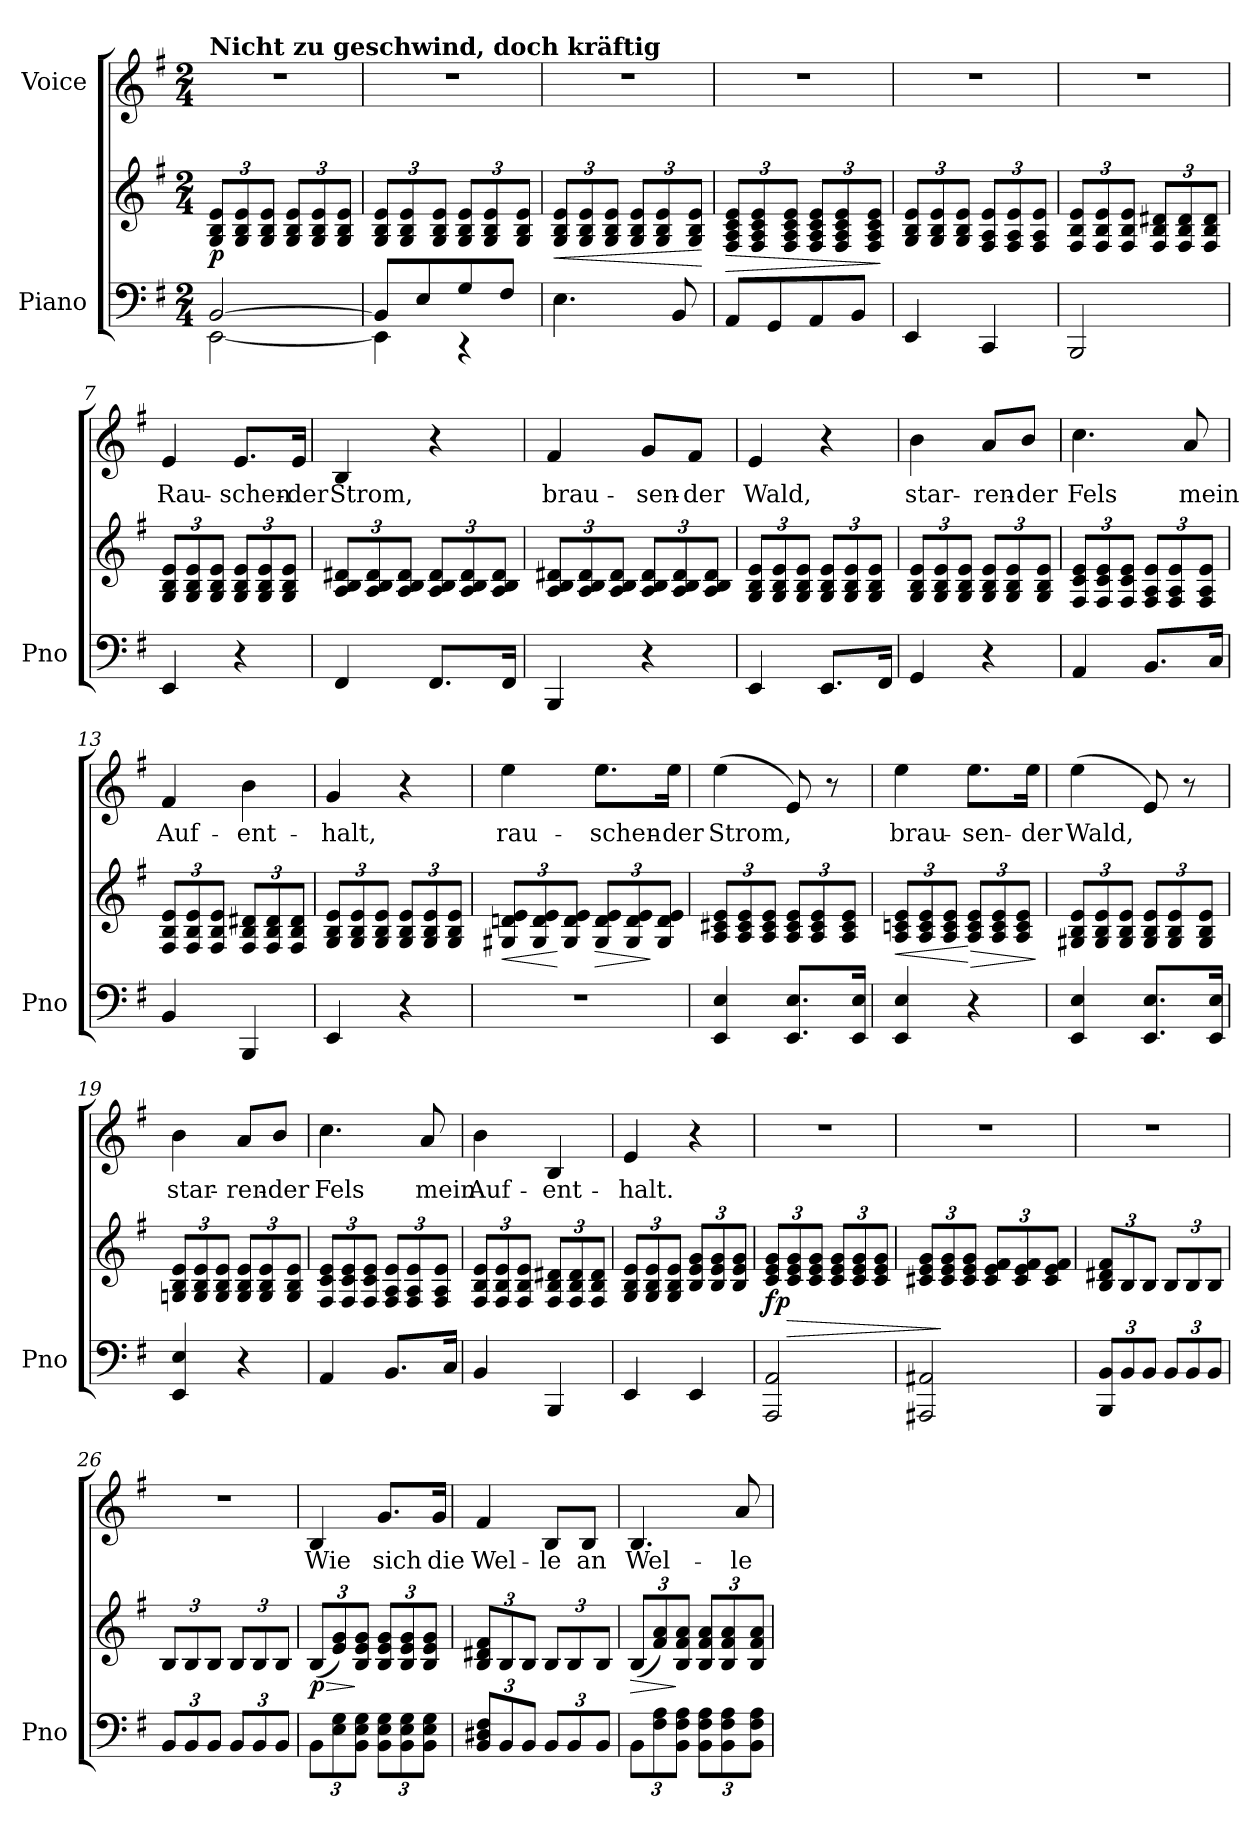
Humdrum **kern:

**kern	**kern	**dynam	**kern	**text
*part2	*part2	*part2	*part1	*part1
*staff3	*staff2	*staff2/3	*staff1	*staff1
*I"Piano	*	*	*I"Voice	*
*I'Pno	*	*	*	*
*clefF4	*clefG2	*	*clefG2	*
*k[f#]	*k[f#]	*	*k[f#]	*
*M2/4	*M2/4	*	*M2/4	*
=1	=1	=1	=1	=1
*^	*	*	*	*
*	*	*Xbrackettup	*	*	*
!	!	!	!	!LO:TX:a:B:t=Nicht zu geschwind, doch kräftig	!
!	!	!	!LO:DY:b	!	!
[2BB/	[2EE\	12G/ 12B/ 12e/L	p	2r	.
.	.	12G/ 12B/ 12e/	.	.	.
.	.	12G/ 12B/ 12e/J	.	.	.
.	.	12G/ 12B/ 12e/L	.	.	.
.	.	12G/ 12B/ 12e/	.	.	.
.	.	12G/ 12B/ 12e/J	.	.	.
=2	=2	=2	=2	=2	=2
8BB/L]	4EE\]	12G/ 12B/ 12e/L	.	2r	.
.	.	12G/ 12B/ 12e/	.	.	.
8E/	.	.	.	.	.
.	.	12G/ 12B/ 12e/J	.	.	.
8G/	4r	12G/ 12B/ 12e/L	.	.	.
.	.	12G/ 12B/ 12e/	.	.	.
8F#/J	.	.	.	.	.
.	.	12G/ 12B/ 12e/J	.	.	.
*v	*v	*	*	*	*
=3	=3	=3	=3	=3
!	!	!LO:HP:b	!	!
4.E\	12G/ 12B/ 12e/L	<	2r	.
.	12G/ 12B/ 12e/	.	.	.
.	12G/ 12B/ 12e/J	.	.	.
.	12G/ 12B/ 12e/L	.	.	.
.	12G/ 12B/ 12e/	.	.	.
8BB/	.	.	.	.
.	12G/ 12B/ 12e/J	.	.	.
.	.	[	.	.
=4	=4	=4	=4	=4
!	!	!LO:HP:b	!	!
8AA/L	12F#/ 12A/ 12c/ 12e/L	>	2r	.
.	12F#/ 12A/ 12c/ 12e/	.	.	.
8GG/	.	.	.	.
.	12F#/ 12A/ 12c/ 12e/J	.	.	.
8AA/	12F#/ 12A/ 12c/ 12e/L	.	.	.
.	12F#/ 12A/ 12c/ 12e/	.	.	.
8BB/J	.	.	.	.
.	12F#/ 12A/ 12c/ 12e/J	.	.	.
.	.	]	.	.
!!LO:LB:g=z
=5	=5	=5	=5	=5
4EE/	12G/ 12B/ 12e/L	.	2r	.
.	12G/ 12B/ 12e/	.	.	.
.	12G/ 12B/ 12e/J	.	.	.
4CC/	12F#/ 12A/ 12e/L	.	.	.
.	12F#/ 12A/ 12e/	.	.	.
.	12F#/ 12A/ 12e/J	.	.	.
=6	=6	=6	=6	=6
2BBB/	12F#/ 12B/ 12e/L	.	2r	.
.	12F#/ 12B/ 12e/	.	.	.
.	12F#/ 12B/ 12e/J	.	.	.
.	12F#/ 12B/ 12d#X/L	.	.	.
.	12F#/ 12B/ 12d#/	.	.	.
.	12F#/ 12B/ 12d#/J	.	.	.
=7	=7	=7	=7	=7
!	!	!	!	!LO:LY:b
4EE/	12G/ 12B/ 12e/L	.	4e/	Rau-
.	12G/ 12B/ 12e/	.	.	.
.	12G/ 12B/ 12e/J	.	.	.
!	!	!	!	!LO:LY:b
4r	12G/ 12B/ 12e/L	.	8.e/L	-schen-
.	12G/ 12B/ 12e/	.	.	.
.	12G/ 12B/ 12e/J	.	.	.
!	!	!	!	!LO:LY:b
.	.	.	16e/Jk	-der
=8	=8	=8	=8	=8
!	!	!	!	!LO:LY:b
4FF#/	12A/ 12B/ 12d#X/L	.	4B/	Strom,
.	12A/ 12B/ 12d#/	.	.	.
.	12A/ 12B/ 12d#/J	.	.	.
8.FF#/L	12A/ 12B/ 12d#/L	.	4r	.
.	12A/ 12B/ 12d#/	.	.	.
.	12A/ 12B/ 12d#/J	.	.	.
16FF#/Jk	.	.	.	.
!!LO:LB:g=z
=9	=9	=9	=9	=9
!	!	!	!	!LO:LY:b
4BBB/	12A/ 12B/ 12d#X/L	.	4f#/	brau-
.	12A/ 12B/ 12d#/	.	.	.
.	12A/ 12B/ 12d#/J	.	.	.
!	!	!	!	!LO:LY:b
4r	12A/ 12B/ 12d#/L	.	8g/L	-sen-
.	12A/ 12B/ 12d#/	.	.	.
!	!	!	!	!LO:LY:b
.	.	.	8f#/J	-der
.	12A/ 12B/ 12d#/J	.	.	.
=10	=10	=10	=10	=10
!	!	!	!	!LO:LY:b
4EE/	12G/ 12B/ 12e/L	.	4e/	Wald,
.	12G/ 12B/ 12e/	.	.	.
.	12G/ 12B/ 12e/J	.	.	.
8.EE/L	12G/ 12B/ 12e/L	.	4r	.
.	12G/ 12B/ 12e/	.	.	.
.	12G/ 12B/ 12e/J	.	.	.
16FF#/Jk	.	.	.	.
=11	=11	=11	=11	=11
!	!	!	!	!LO:LY:b
4GG/	12G/ 12B/ 12e/L	.	4b\	star-
.	12G/ 12B/ 12e/	.	.	.
.	12G/ 12B/ 12e/J	.	.	.
!	!	!	!	!LO:LY:b
4r	12G/ 12B/ 12e/L	.	8a/L	-ren-
.	12G/ 12B/ 12e/	.	.	.
!	!	!	!	!LO:LY:b
.	.	.	8b/J	-der
.	12G/ 12B/ 12e/J	.	.	.
=12	=12	=12	=12	=12
!	!	!	!	!LO:LY:b
4AA/	12F#/ 12c/ 12e/L	.	4.cc\	Fels
.	12F#/ 12c/ 12e/	.	.	.
.	12F#/ 12c/ 12e/J	.	.	.
8.BB/L	12F#/ 12A/ 12e/L	.	.	.
.	12F#/ 12A/ 12e/	.	.	.
!	!	!	!	!LO:LY:b
.	.	.	8a/	mein
.	12F#/ 12A/ 12e/J	.	.	.
16C/Jk	.	.	.	.
!!LO:LB:g=z
=13	=13	=13	=13	=13
!	!	!	!	!LO:LY:b
4BB/	12F#/ 12B/ 12e/L	.	4f#/	Auf-
.	12F#/ 12B/ 12e/	.	.	.
.	12F#/ 12B/ 12e/J	.	.	.
!	!	!	!	!LO:LY:b
4BBB/	12F#/ 12B/ 12d#X/L	.	4b\	-ent-
.	12F#/ 12B/ 12d#/	.	.	.
.	12F#/ 12B/ 12d#/J	.	.	.
=14	=14	=14	=14	=14
!	!	!	!	!LO:LY:b
4EE/	12G/ 12B/ 12e/L	.	4g/	-halt,
.	12G/ 12B/ 12e/	.	.	.
.	12G/ 12B/ 12e/J	.	.	.
4r	12G/ 12B/ 12e/L	.	4r	.
.	12G/ 12B/ 12e/	.	.	.
.	12G/ 12B/ 12e/J	.	.	.
=15	=15	=15	=15	=15
!	!	!LO:HP:b	!	!LO:LY:b
2r	12G#X/ 12dn/ 12e/L	<	4ee\	rau-
.	12G#/ 12d/ 12e/	.	.	.
.	12G#/ 12d/ 12e/J	[	.	.
!	!	!LO:HP:b	!	!LO:LY:b
.	12G#/ 12d/ 12e/L	>	8.ee\L	-schen-
.	12G#/ 12d/ 12e/	.	.	.
.	12G#/ 12d/ 12e/J	]	.	.
!	!	!	!	!LO:LY:b
.	.	.	16ee\Jk	-der
=16	=16	=16	=16	=16
!	!	!	!	!LO:LY:b
4EE/ 4E/	12A/ 12c#X/ 12e/L	.	(>4ee\	Strom,
.	12A/ 12c#/ 12e/	.	.	.
.	12A/ 12c#/ 12e/J	.	.	.
8.EE/ 8.E/L	12A/ 12c#/ 12e/L	.	8e/)	.
.	12A/ 12c#/ 12e/	.	.	.
.	.	.	8r	.
.	12A/ 12c#/ 12e/J	.	.	.
16EE/ 16E/Jk	.	.	.	.
!!LO:PB:g=z
=17	=17	=17	=17	=17
!	!	!LO:HP:b	!	!LO:LY:b
4EE/ 4E/	12A/ 12cn/ 12e/L	<	4ee\	brau-
.	12A/ 12c/ 12e/	.	.	.
.	12A/ 12c/ 12e/J	.	.	.
!	!	!LO:HP:n=1:b	!	!LO:LY:b
4r	12A/ 12c/ 12e/L	[ >	8.ee\L	-sen-
.	12A/ 12c/ 12e/	.	.	.
.	12A/ 12c/ 12e/J	.	.	.
!	!	!	!	!LO:LY:b
.	.	.	16ee\Jk	-der
.	.	]	.	.
=18	=18	=18	=18	=18
!	!	!	!	!LO:LY:b
4EE/ 4E/	12G#X/ 12B/ 12e/L	.	(>4ee\	Wald,
.	12G#/ 12B/ 12e/	.	.	.
.	12G#/ 12B/ 12e/J	.	.	.
8.EE/ 8.E/L	12G#/ 12B/ 12e/L	.	8e/)	.
.	12G#/ 12B/ 12e/	.	.	.
.	.	.	8r	.
.	12G#/ 12B/ 12e/J	.	.	.
16EE/ 16E/Jk	.	.	.	.
=19	=19	=19	=19	=19
!	!	!	!	!LO:LY:b
4EE/ 4E/	12Gn/ 12B/ 12e/L	.	4b\	star-
.	12G/ 12B/ 12e/	.	.	.
.	12G/ 12B/ 12e/J	.	.	.
!	!	!	!	!LO:LY:b
4r	12G/ 12B/ 12e/L	.	8a/L	-ren-
.	12G/ 12B/ 12e/	.	.	.
!	!	!	!	!LO:LY:b
.	.	.	8b/J	-der
.	12G/ 12B/ 12e/J	.	.	.
=20	=20	=20	=20	=20
!	!	!	!	!LO:LY:b
4AA/	12F#/ 12c/ 12e/L	.	4.cc\	Fels
.	12F#/ 12c/ 12e/	.	.	.
.	12F#/ 12c/ 12e/J	.	.	.
8.BB/L	12F#/ 12A/ 12e/L	.	.	.
.	12F#/ 12A/ 12e/	.	.	.
!	!	!	!	!LO:LY:b
.	.	.	8a/	mein
.	12F#/ 12A/ 12e/J	.	.	.
16C/Jk	.	.	.	.
!!LO:LB:g=z
=21	=21	=21	=21	=21
!	!	!	!	!LO:LY:b
4BB/	12F#/ 12B/ 12e/L	.	4b\	Auf-
.	12F#/ 12B/ 12e/	.	.	.
.	12F#/ 12B/ 12e/J	.	.	.
!	!	!	!	!LO:LY:b
4BBB/	12F#/ 12B/ 12d#X/L	.	4B/	-ent-
.	12F#/ 12B/ 12d#/	.	.	.
.	12F#/ 12B/ 12d#/J	.	.	.
=22	=22	=22	=22	=22
!	!	!	!	!LO:LY:b
4EE/	12G/ 12B/ 12e/L	.	4e/	-halt.
.	12G/ 12B/ 12e/	.	.	.
.	12G/ 12B/ 12e/J	.	.	.
4EE/	12B/ 12e/ 12g/L	.	4r	.
.	12B/ 12e/ 12g/	.	.	.
.	12B/ 12e/ 12g/J	.	.	.
=23	=23	=23	=23	=23
!	!	!LO:DY:b	!	!
2AAA/ 2AA/	12c/ 12e/ 12g/L	fp	2r	.
!	!	!LO:HP:b	!	!
.	12c/ 12e/ 12g/	>	.	.
.	12c/ 12e/ 12g/J	.	.	.
.	12c/ 12e/ 12g/L	.	.	.
.	12c/ 12e/ 12g/	.	.	.
.	12c/ 12e/ 12g/J	.	.	.
=24	=24	=24	=24	=24
2AAA#X/ 2AA#X/	12c#X/ 12e/ 12g/L	.	2r	.
.	12c#/ 12e/ 12g/	]	.	.
.	12c#/ 12e/ 12g/J	.	.	.
.	12c#/ 12e/ 12f#/L	.	.	.
.	12c#/ 12e/ 12f#/	.	.	.
.	12c#/ 12e/ 12f#/J	.	.	.
!!LO:LB:g=z
=25	=25	=25	=25	=25
*Xbrackettup	*	*	*	*
12BBB/ 12BB/L	12B/ 12d#X/ 12f#/L	.	2r	.
12BB/	12B/	.	.	.
12BB/J	12B/J	.	.	.
12BB/L	12B/L	.	.	.
12BB/	12B/	.	.	.
12BB/J	12B/J	.	.	.
=26	=26	=26	=26	=26
12BB/L	12B/L	.	2r	.
12BB/	12B/	.	.	.
12BB/J	12B/J	.	.	.
12BB/L	12B/L	.	.	.
12BB/	12B/	.	.	.
12BB/J	12B/J	.	.	.
=27	=27	=27	=27	=27
!	!	!LO:HP:b	!	!LO:LY:b
!	!	!LO:DY:n=1:b	!	!
12BB\L	(<12B/L	> p	4B/	Wie
12E\ 12G\	12e/ 12g/)	.	.	.
12BB\ 12E\ 12G\J	12B/ 12e/ 12g/J	]	.	.
!	!	!	!	!LO:LY:b
12BB\ 12E\ 12G\L	12B/ 12e/ 12g/L	.	8.g/L	sich
12BB\ 12E\ 12G\	12B/ 12e/ 12g/	.	.	.
12BB\ 12E\ 12G\J	12B/ 12e/ 12g/J	.	.	.
!	!	!	!	!LO:LY:b
.	.	.	16g/Jk	die
=28	=28	=28	=28	=28
!	!	!	!	!LO:LY:b
12BB/ 12D#X/ 12F#/L	12B/ 12d#X/ 12f#/L	.	4f#/	Wel-
12BB/	12B/	.	.	.
12BB/J	12B/J	.	.	.
!	!	!	!	!LO:LY:b
12BB/L	12B/L	.	8B/L	-le
12BB/	12B/	.	.	.
!	!	!	!	!LO:LY:b
.	.	.	8B/J	an
12BB/J	12B/J	.	.	.
!!LO:LB:g=z
=29	=29	=29	=29	=29
!	!	!LO:HP:b	!	!LO:LY:b
12BB\L	(<12B/L	>	4.B/	Wel-
12F#\ 12A\	12f#/ 12a/)	.	.	.
12BB\ 12F#\ 12A\J	12B/ 12f#/ 12a/J	]	.	.
12BB\ 12F#\ 12A\L	12B/ 12f#/ 12a/L	.	.	.
12BB\ 12F#\ 12A\	12B/ 12f#/ 12a/	.	.	.
!	!	!	!	!LO:LY:b
.	.	.	8a/	-le
12BB\ 12F#\ 12A\J	12B/ 12f#/ 12a/J	.	.	.
=	=	=	=	=
*-	*-	*-	*-	*-
